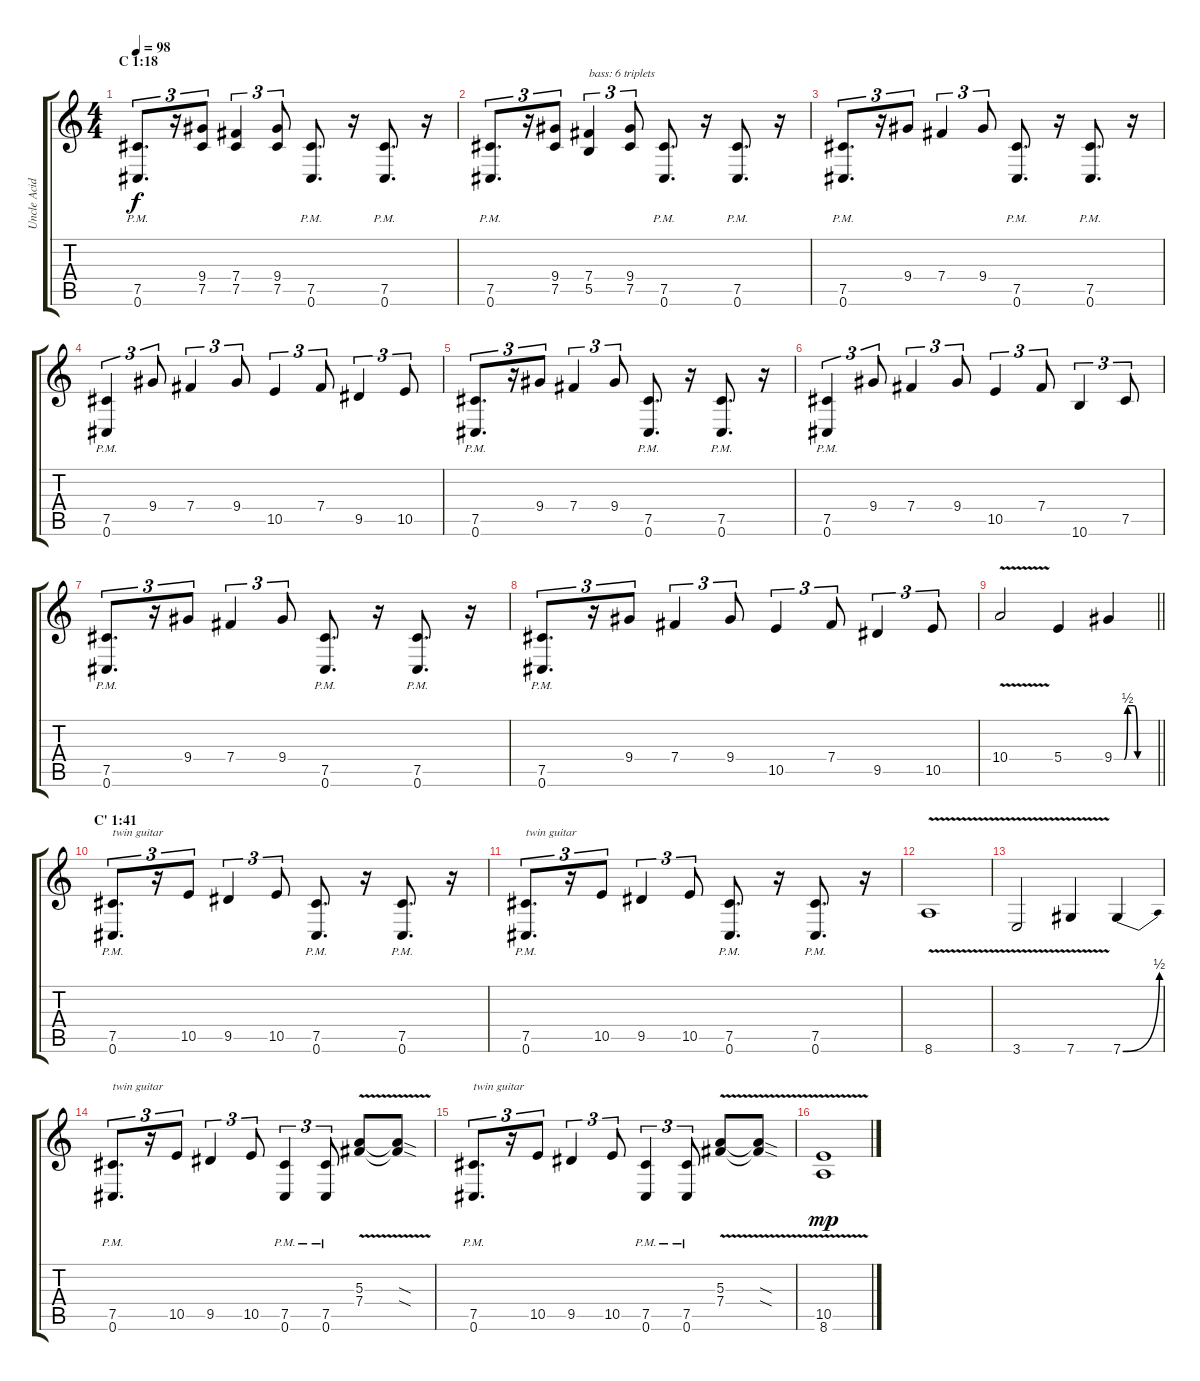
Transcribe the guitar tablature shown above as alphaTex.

\track ("Uncle Acid (rhythm guitar) - right" "Uncle Acid") {instrument overdrivenguitar}
\staff {score tabs}
\tuning (Db4 Ab3 E3 B2 Gb2 Db2) {hide}
\ts (4 4)
\section ("" "C 1:18")
\tempo 98
\clef g2
\ks c
(7.5{pm} 0.6{pm}).8{d tu (3 2) dy f} r.16{tu (3 2)} (9.4 7.5).8{tu (3 2)} (7.4 7.5).4{tu (3 2)} (9.4 7.5).8{tu (3 2)} (7.5{pm} 0.6{pm}).8{d} r.16 (7.5{pm} 0.6{pm}).8{d} r.16 |
(7.5{pm} 0.6{pm}).8{d tu (3 2)} r.16{tu (3 2)} (9.4 7.5).8{tu (3 2)} (7.4 5.5).4{tu (3 2) txt "bass: 6 triplets"} (9.4 7.5).8{tu (3 2)} (7.5{pm} 0.6{pm}).8{d} r.16 (7.5{pm} 0.6{pm}).8{d} r.16 |
(7.5{pm} 0.6{pm}).8{d tu (3 2)} r.16{tu (3 2)} 9.4.8{tu (3 2)} 7.4.4{tu (3 2)} 9.4.8{tu (3 2)} (7.5{pm} 0.6{pm}).8{d} r.16 (7.5{pm} 0.6{pm}).8{d} r.16 |
(7.5{pm} 0.6{pm}).4{tu (3 2)} 9.4.8{tu (3 2)} 7.4.4{tu (3 2)} 9.4.8{tu (3 2)} 10.5.4{tu (3 2)} 7.4.8{tu (3 2)} 9.5.4{tu (3 2)} 10.5.8{tu (3 2)} |
(7.5{pm} 0.6{pm}).8{d tu (3 2)} r.16{tu (3 2)} 9.4.8{tu (3 2)} 7.4.4{tu (3 2)} 9.4.8{tu (3 2)} (7.5{pm} 0.6{pm}).8{d} r.16 (7.5{pm} 0.6{pm}).8{d} r.16 |
(7.5{pm} 0.6{pm}).4{tu (3 2)} 9.4.8{tu (3 2)} 7.4.4{tu (3 2)} 9.4.8{tu (3 2)} 10.5.4{tu (3 2)} 7.4.8{tu (3 2)} 10.6.4{tu (3 2)} 7.5.8{tu (3 2)} |
(7.5{pm} 0.6{pm}).8{d tu (3 2)} r.16{tu (3 2)} 9.4.8{tu (3 2)} 7.4.4{tu (3 2)} 9.4.8{tu (3 2)} (7.5{pm} 0.6{pm}).8{d} r.16 (7.5{pm} 0.6{pm}).8{d} r.16 |
(7.5{pm} 0.6{pm}).8{d tu (3 2)} r.16{tu (3 2)} 9.4.8{tu (3 2)} 7.4.4{tu (3 2)} 9.4.8{tu (3 2)} 10.5.4{tu (3 2)} 7.4.8{tu (3 2)} 9.5.4{tu (3 2)} 10.5.8{tu (3 2)} |
\barLineRight lightlight
10.4{v}.2 5.4.4 9.4{be (custom 0 0 10 0 15 0 20 2 24 2 30 2 35 0 60 0)}.4 |
\section ("" "C' 1:41")
(7.5{pm} 0.6{pm}).8{d tu (3 2) txt "twin guitar"} r.16{tu (3 2)} 10.5.8{tu (3 2)} 9.5.4{tu (3 2)} 10.5.8{tu (3 2)} (7.5{pm} 0.6{pm}).8{d} r.16 (7.5{pm} 0.6{pm}).8{d} r.16 |
(7.5{pm} 0.6{pm}).8{d tu (3 2) txt "twin guitar"} r.16{tu (3 2)} 10.5.8{tu (3 2)} 9.5.4{tu (3 2)} 10.5.8{tu (3 2)} (7.5{pm} 0.6{pm}).8{d} r.16 (7.5{pm} 0.6{pm}).8{d} r.16 |
8.6{v}.1 |
3.6{v}.2 7.6{v}.4 7.6{be (bend 0 0 60 2)}.4 |
(7.5{pm} 0.6{pm}).8{d tu (3 2) txt "twin guitar"} r.16{tu (3 2)} 10.5.8{tu (3 2)} 9.5.4{tu (3 2)} 10.5.8{tu (3 2)} (7.5{pm} 0.6{pm}).4{tu (3 2)} (7.5{pm} 0.6{pm}).8{tu (3 2)} (5.3{v} 7.4{v}).8 (5.3{sod t} 7.4{sod t}).8 |
(7.5{pm} 0.6{pm}).8{d tu (3 2) txt "twin guitar"} r.16{tu (3 2)} 10.5.8{tu (3 2)} 9.5.4{tu (3 2)} 10.5.8{tu (3 2)} (7.5{pm} 0.6{pm}).4{tu (3 2)} (7.5{pm} 0.6{pm}).8{tu (3 2)} (5.3{v} 7.4{v}).8 (5.3{sod t} 7.4{sod t}).8 |
(10.5 8.6{v}).1{dy mp}
